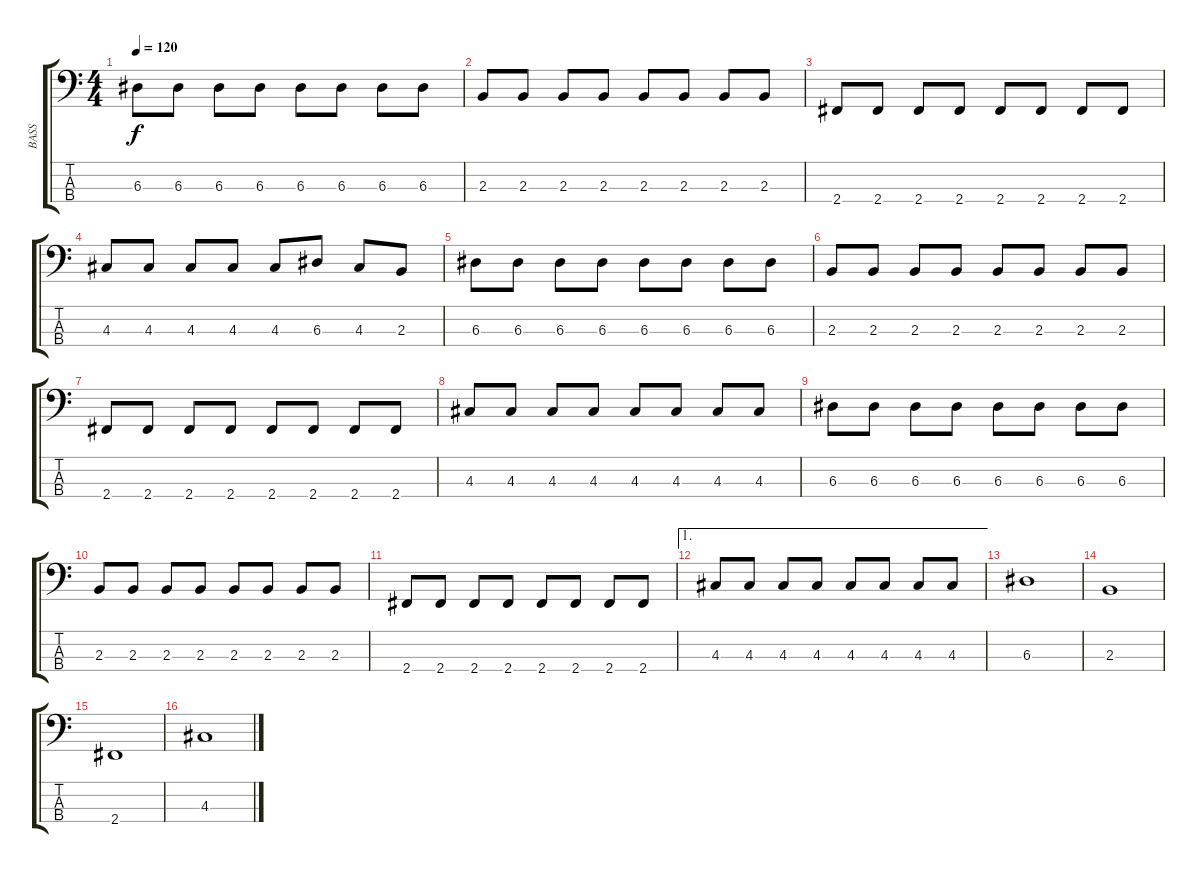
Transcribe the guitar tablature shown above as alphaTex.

\track ("BASS" "BASS") {instrument electricbassfinger}
\staff {score tabs}
\tuning (G2 D2 A1 E1) {hide}
\ts (4 4)
\tempo 120
\clef f4
\ks c
6.3.8{dy f} 6.3.8 6.3.8 6.3.8 6.3.8 6.3.8 6.3.8 6.3.8 |
2.3.8 2.3.8 2.3.8 2.3.8 2.3.8 2.3.8 2.3.8 2.3.8 |
2.4.8 2.4.8 2.4.8 2.4.8 2.4.8 2.4.8 2.4.8 2.4.8 |
4.3.8 4.3.8 4.3.8 4.3.8 4.3.8 6.3.8 4.3.8 2.3.8 |
6.3.8 6.3.8 6.3.8 6.3.8 6.3.8 6.3.8 6.3.8 6.3.8 |
2.3.8 2.3.8 2.3.8 2.3.8 2.3.8 2.3.8 2.3.8 2.3.8 |
2.4.8 2.4.8 2.4.8 2.4.8 2.4.8 2.4.8 2.4.8 2.4.8 |
4.3.8 4.3.8 4.3.8 4.3.8 4.3.8 4.3.8 4.3.8 4.3.8 |
6.3.8 6.3.8 6.3.8 6.3.8 6.3.8 6.3.8 6.3.8 6.3.8 |
2.3.8 2.3.8 2.3.8 2.3.8 2.3.8 2.3.8 2.3.8 2.3.8 |
2.4.8 2.4.8 2.4.8 2.4.8 2.4.8 2.4.8 2.4.8 2.4.8 |
\ae 1
4.3.8 4.3.8 4.3.8 4.3.8 4.3.8 4.3.8 4.3.8 4.3.8 |
6.3.1 |
2.3.1 |
2.4.1 |
4.3.1
